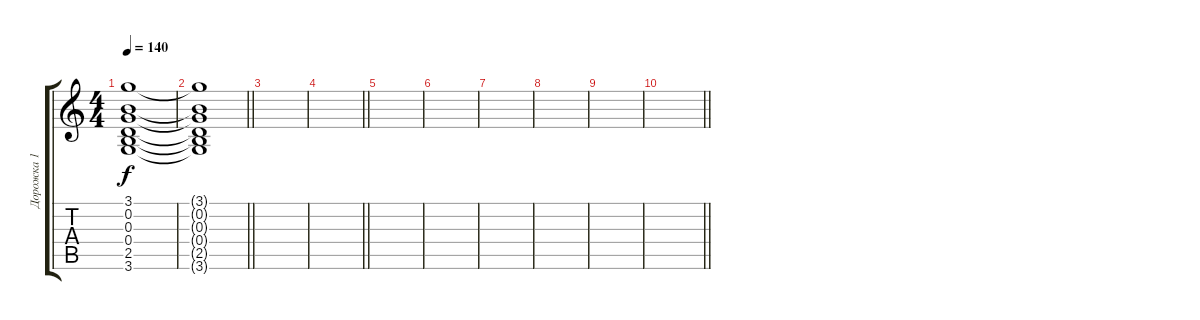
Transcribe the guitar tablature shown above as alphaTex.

\track ("Дорожка 1" "Дорожка 1") {instrument acousticguitarsteel}
\staff {score tabs}
\tuning (E4 B3 G3 D3 A2 E2) {hide}
\ts (4 4)
\tempo 140
\clef g2
\ks c
(3.1 0.2 0.3 0.4 2.5 3.6).1{dy f} |
\barLineRight lightlight
(3.1{t} 0.2{t} 0.3{t} 0.4{t} 2.5{t} 3.6{t}).1 |
\section ("" "")
|
\barLineRight lightlight
|
|
|
|
|
|
\barLineRight lightlight
